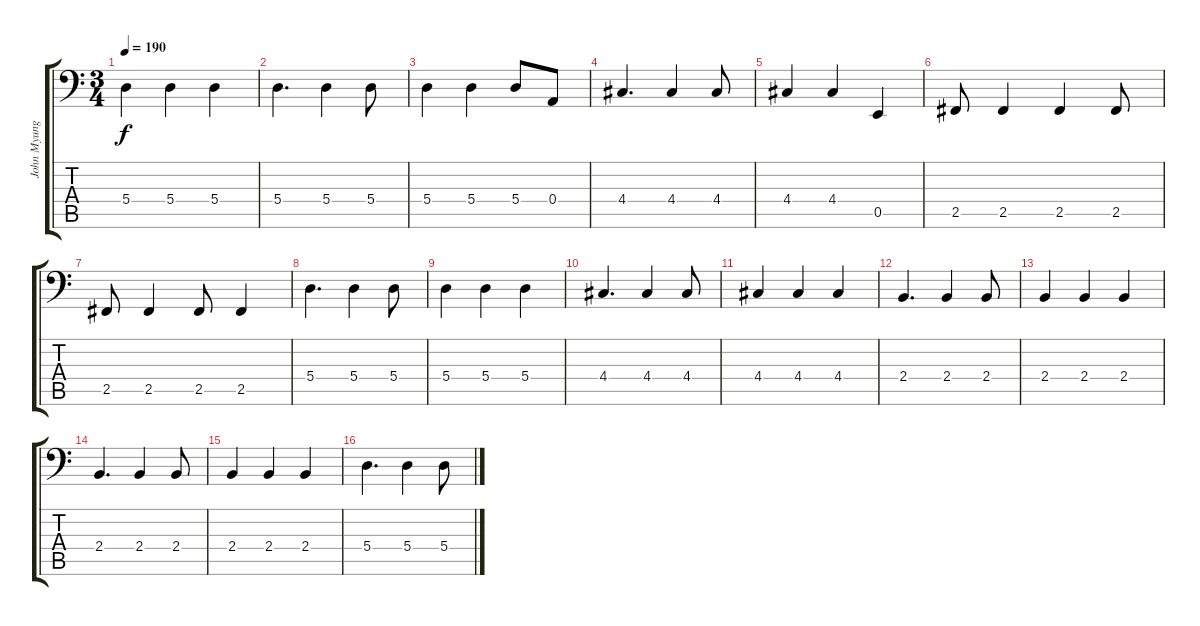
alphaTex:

\track ("John Myung - Bass" "John Myung") {instrument electricbassfinger}
\staff {score tabs}
\tuning (C3 G2 D2 A1 E1 B0) {hide}
\ts (3 4)
\tempo 190
\clef f4
\ks c
5.4.4{dy f} 5.4.4 5.4.4 |
5.4.4{d} 5.4.4 5.4.8 |
5.4.4 5.4.4 5.4.8 0.4.8 |
4.4.4{d} 4.4.4 4.4.8 |
4.4.4 4.4.4 0.5.4 |
2.5.8 2.5.4 2.5.4 2.5.8 |
2.5.8 2.5.4 2.5.8 2.5.4 |
5.4.4{d} 5.4.4 5.4.8 |
5.4.4 5.4.4 5.4.4 |
4.4.4{d} 4.4.4 4.4.8 |
4.4.4 4.4.4 4.4.4 |
2.4.4{d} 2.4.4 2.4.8 |
2.4.4 2.4.4 2.4.4 |
2.4.4{d} 2.4.4 2.4.8 |
2.4.4 2.4.4 2.4.4 |
5.4.4{d} 5.4.4 5.4.8
